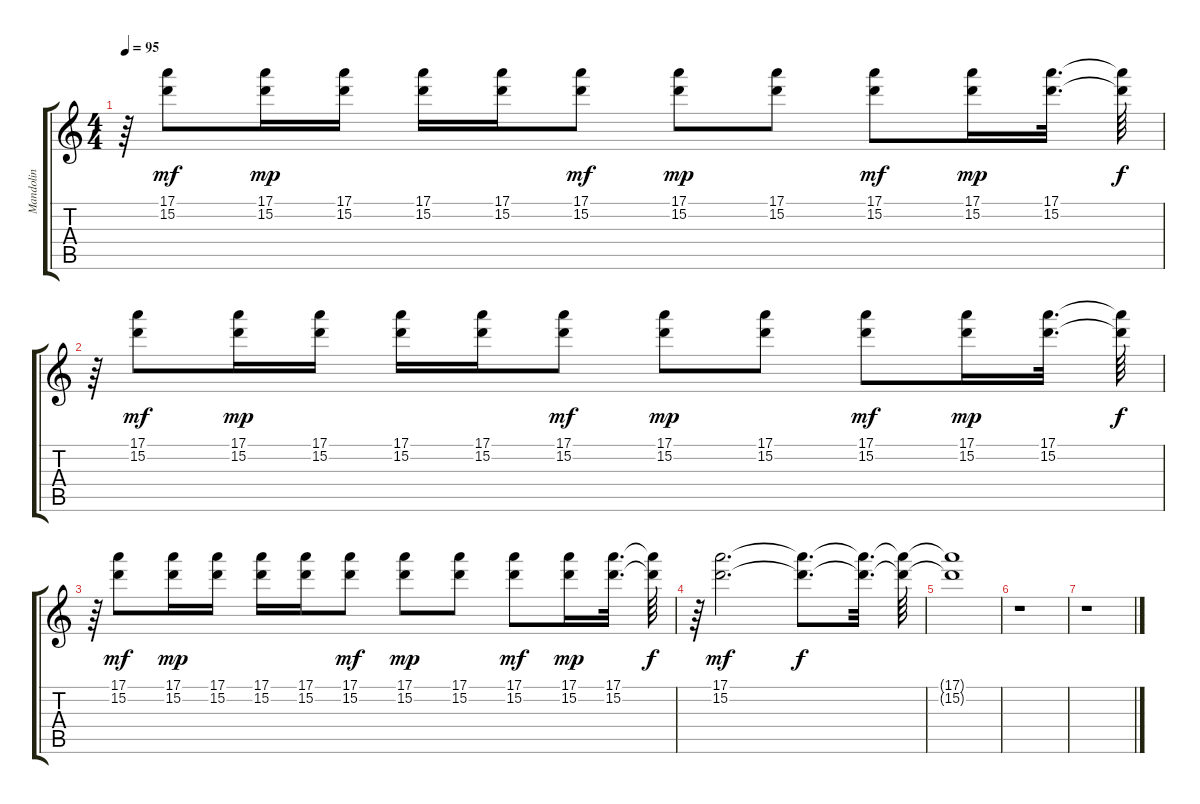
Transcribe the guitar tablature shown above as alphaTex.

\track ("Mandolin" "Mandolin") {instrument acousticguitarsteel}
\staff {score tabs}
\tuning (E4 B3 G3 D3 A2 E2) {hide}
\ts (4 4)
\tempo 95
\clef g2
\ks c
r.64{dy f} (17.1 15.2).8{dy mf} (17.1 15.2).16{dy mp} (17.1 15.2).16 (17.1 15.2).16 (17.1 15.2).16 (17.1 15.2).8{dy mf} (17.1 15.2).8{dy mp} (17.1 15.2).8 (17.1 15.2).8{dy mf} (17.1 15.2).16{dy mp} (17.1 15.2).32{d} (17.1{t} 15.2{t}).64{dy f} |
r.64 (17.1 15.2).8{dy mf} (17.1 15.2).16{dy mp} (17.1 15.2).16 (17.1 15.2).16 (17.1 15.2).16 (17.1 15.2).8{dy mf} (17.1 15.2).8{dy mp} (17.1 15.2).8 (17.1 15.2).8{dy mf} (17.1 15.2).16{dy mp} (17.1 15.2).32{d} (17.1{t} 15.2{t}).64{dy f} |
r.64 (17.1 15.2).8{dy mf} (17.1 15.2).16{dy mp} (17.1 15.2).16 (17.1 15.2).16 (17.1 15.2).16 (17.1 15.2).8{dy mf} (17.1 15.2).8{dy mp} (17.1 15.2).8 (17.1 15.2).8{dy mf} (17.1 15.2).16{dy mp} (17.1 15.2).32{d} (17.1{t} 15.2{t}).64{dy f} |
r.64 (17.1 15.2).2{d dy mf} (17.1{t} 15.2{t}).8{d dy f} (17.1{t} 15.2{t}).32{d} (17.1{t} 15.2{t}).64 |
(17.1{t} 15.2{t}).1 |
r.1 |
r.1
